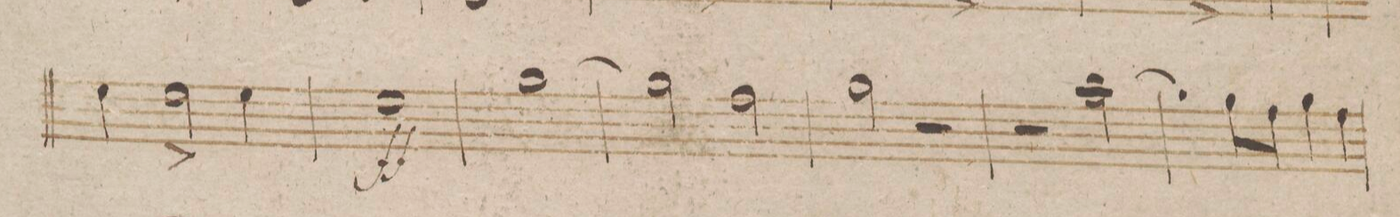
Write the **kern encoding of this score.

**kern	**dynam
*I"Clarinetto 1mo in B.	*
*clefG2	*
*k[b-]	*
*met(c|)	*
*M2/2	*
4dd\	.
2dd^<\	.
4dd\	.
=52	=52
1dd	ff
=53	=53
[1ff	.
=54	=54
2ff\]	.
2ee\	.
=55	=55
2ff\	.
2r	.
=56	=56
2r	.
[2gg\	.
=57	=57
4gg\]	.
8ff\L	.
8ee\J	.
4ff\	.
4ee\	.
=58	=58
*-	*-
